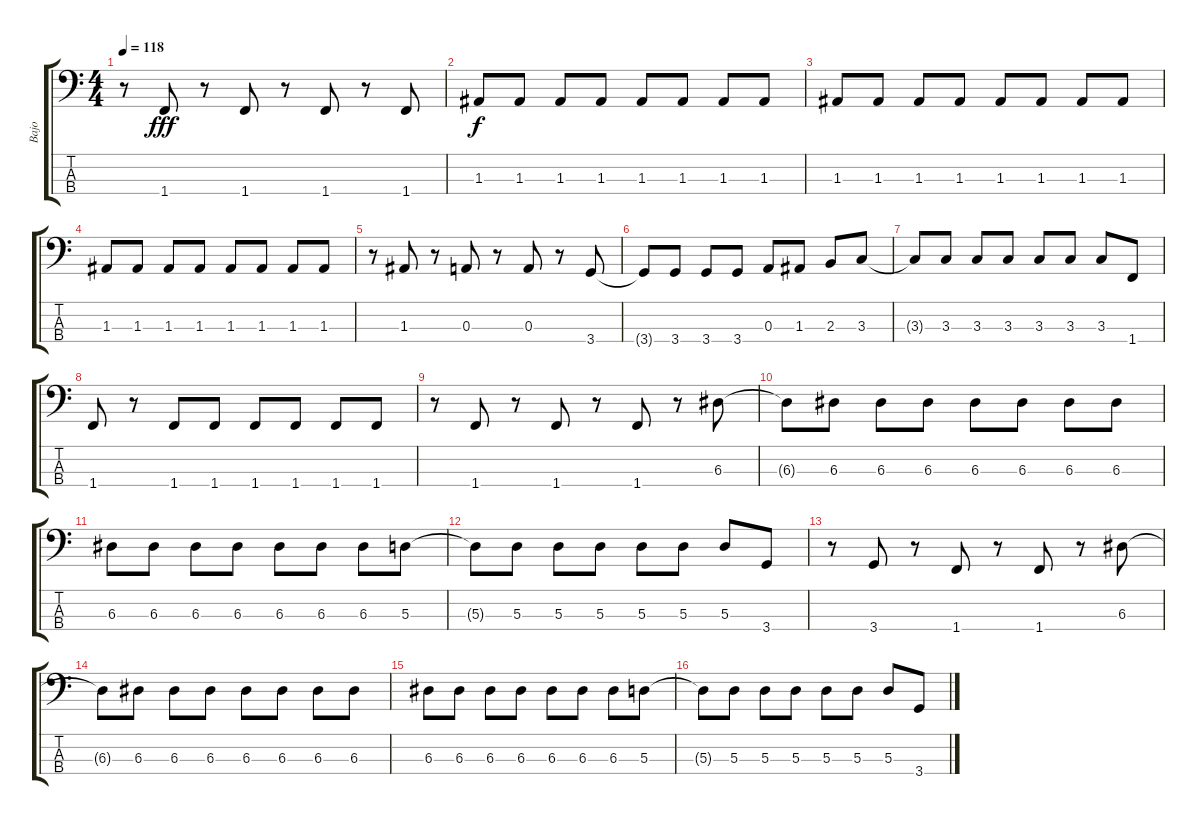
\track ("Bajo" "Bajo") {instrument electricbassfinger}
\staff {score tabs}
\tuning (G2 D2 A1 E1) {hide}
\ts (4 4)
\tempo 118
\clef f4
\ks c
r.8{dy f} 1.4.8{dy fff} r.8 1.4.8 r.8 1.4.8 r.8 1.4.8 |
1.3.8{dy f} 1.3.8 1.3.8 1.3.8 1.3.8 1.3.8 1.3.8 1.3.8 |
1.3.8 1.3.8 1.3.8 1.3.8 1.3.8 1.3.8 1.3.8 1.3.8 |
1.3.8 1.3.8 1.3.8 1.3.8 1.3.8 1.3.8 1.3.8 1.3.8 |
r.8 1.3.8 r.8 0.3.8 r.8 0.3.8 r.8 3.4.8 |
3.4{t}.8 3.4.8 3.4.8 3.4.8 0.3.8 1.3.8 2.3.8 3.3.8 |
3.3{t}.8 3.3.8 3.3.8 3.3.8 3.3.8 3.3.8 3.3.8 1.4.8 |
1.4.8 r.8 1.4.8 1.4.8 1.4.8 1.4.8 1.4.8 1.4.8 |
r.8 1.4.8 r.8 1.4.8 r.8 1.4.8 r.8 6.3.8 |
6.3{t}.8 6.3.8 6.3.8 6.3.8 6.3.8 6.3.8 6.3.8 6.3.8 |
6.3.8 6.3.8 6.3.8 6.3.8 6.3.8 6.3.8 6.3.8 5.3.8 |
5.3{t}.8 5.3.8 5.3.8 5.3.8 5.3.8 5.3.8 5.3.8 3.4.8 |
r.8 3.4.8 r.8 1.4.8 r.8 1.4.8 r.8 6.3.8 |
6.3{t}.8 6.3.8 6.3.8 6.3.8 6.3.8 6.3.8 6.3.8 6.3.8 |
6.3.8 6.3.8 6.3.8 6.3.8 6.3.8 6.3.8 6.3.8 5.3.8 |
5.3{t}.8 5.3.8 5.3.8 5.3.8 5.3.8 5.3.8 5.3.8 3.4.8
